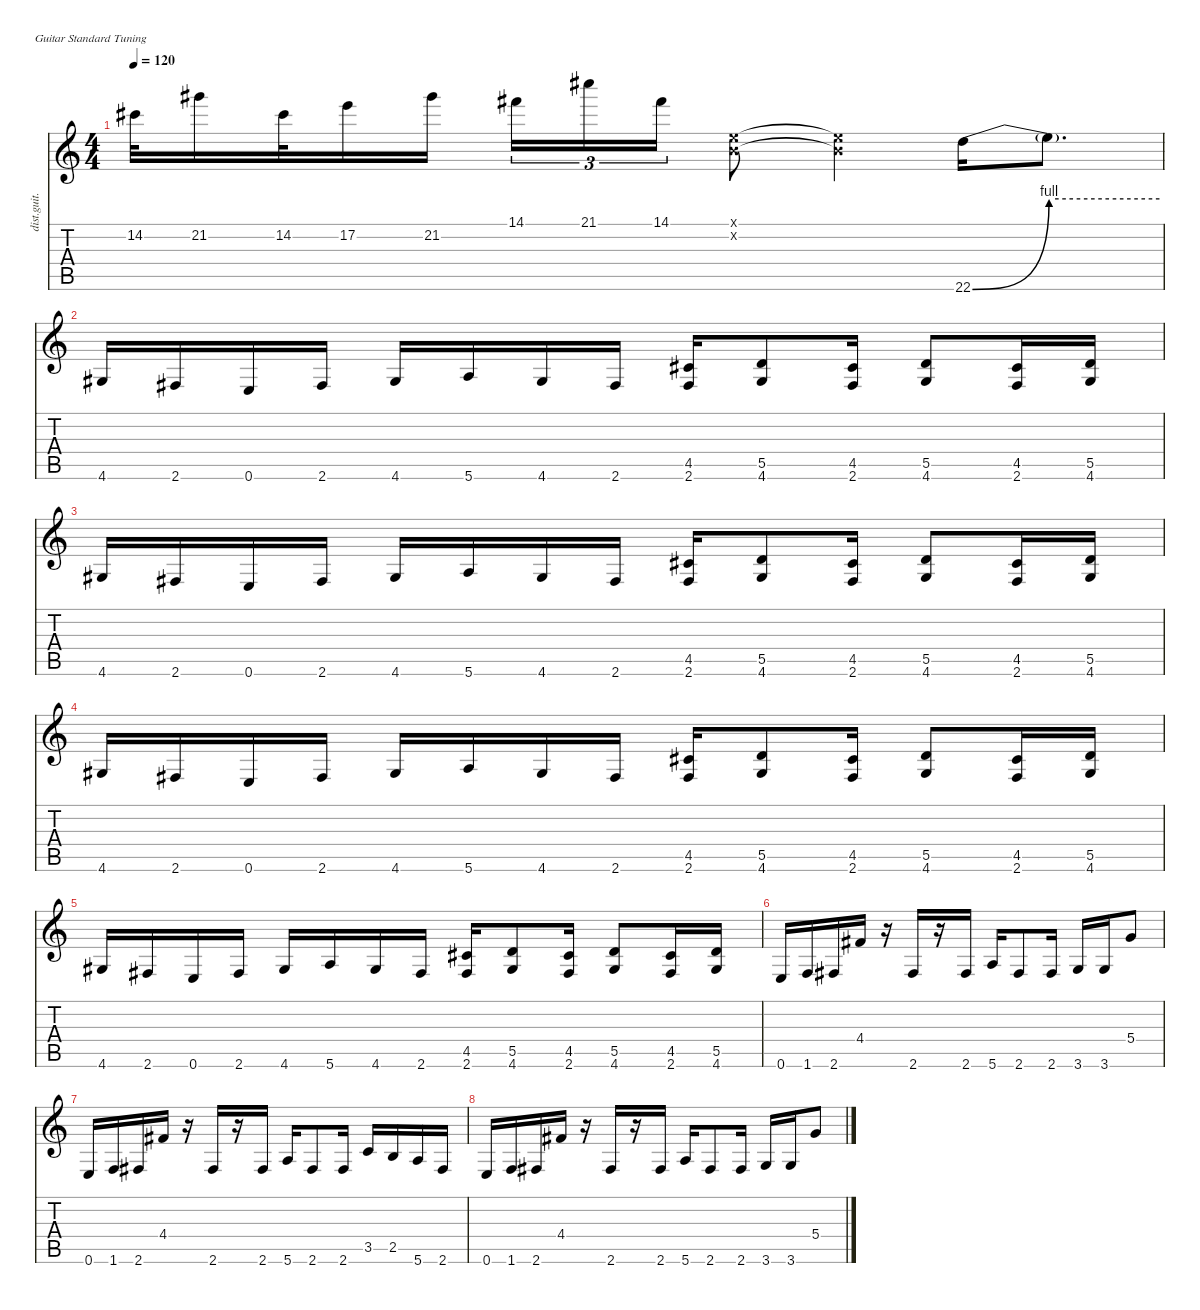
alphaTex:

\defaultSystemsLayout 4
\hideDynamics
\bracketExtendMode nobrackets
\otherSystemsTrackNameOrientation horizontal
\track ("Mustaine" "dist.guit.") {defaultSystemsLayout 8 instrument distortionguitar}
\staff {score tabs}
\tuning (E4 B3 G3 D3 A2 E2)
\ts (4 4)
\tempo 120
\clef g2
\ks c
14.2{acc #}.32{dy f beam Down} 21.2{acc #}.16{beam Down} 14.2{acc #}.32{beam Down} 17.2.16{beam Down} 21.2{acc #}.16{beam Down} 14.1{acc #}.16{tu (3 2) beam Down} 21.1{acc #}.16{tu (3 2) beam Down} 14.1{acc #}.16{tu (3 2) beam Down} (0.1{x} 0.2{x}).8{beam Down} (0.1{x t} 0.2{x t}).4{beam Down} 22.6{be (bend 0 0 60 4)}.16{beam Down} 22.6{be (hold 0 4 60 4) t}.8{d beam Down} |
4.6{acc #}.16{beam Up} 2.6{acc #}.16{beam Up} 0.6.16{beam Up} 2.6{acc #}.16{beam Up} 4.6{acc #}.16{beam Up} 5.6.16{beam Up} 4.6{acc #}.16{beam Up} 2.6{acc #}.16{beam Up} (4.5{acc #} 2.6{acc #}).16{beam Up} (5.5 4.6{acc #}).8{beam Up} (4.5{acc #} 2.6{acc #}).16{beam Up} (5.5 4.6{acc #}).8{beam Up} (4.5{acc #} 2.6{acc #}).16{beam Up} (5.5 4.6{acc #}).16{beam Up} |
4.6{acc #}.16{beam Up} 2.6{acc #}.16{beam Up} 0.6.16{beam Up} 2.6{acc #}.16{beam Up} 4.6{acc #}.16{beam Up} 5.6.16{beam Up} 4.6{acc #}.16{beam Up} 2.6{acc #}.16{beam Up} (4.5{acc #} 2.6{acc #}).16{beam Up} (5.5 4.6{acc #}).8{beam Up} (4.5{acc #} 2.6{acc #}).16{beam Up} (5.5 4.6{acc #}).8{beam Up} (4.5{acc #} 2.6{acc #}).16{beam Up} (5.5 4.6{acc #}).16{beam Up} |
4.6{acc #}.16{beam Up} 2.6{acc #}.16{beam Up} 0.6.16{beam Up} 2.6{acc #}.16{beam Up} 4.6{acc #}.16{beam Up} 5.6.16{beam Up} 4.6{acc #}.16{beam Up} 2.6{acc #}.16{beam Up} (4.5{acc #} 2.6{acc #}).16{beam Up} (5.5 4.6{acc #}).8{beam Up} (4.5{acc #} 2.6{acc #}).16{beam Up} (5.5 4.6{acc #}).8{beam Up} (4.5{acc #} 2.6{acc #}).16{beam Up} (5.5 4.6{acc #}).16{beam Up} |
4.6{acc #}.16{beam Up} 2.6{acc #}.16{beam Up} 0.6.16{beam Up} 2.6{acc #}.16{beam Up} 4.6{acc #}.16{beam Up} 5.6.16{beam Up} 4.6{acc #}.16{beam Up} 2.6{acc #}.16{beam Up} (4.5{acc #} 2.6{acc #}).16{beam Up} (5.5 4.6{acc #}).8{beam Up} (4.5{acc #} 2.6{acc #}).16{beam Up} (5.5 4.6{acc #}).8{beam Up} (4.5{acc #} 2.6{acc #}).16{beam Up} (5.5 4.6{acc #}).16{beam Up} |
0.6.16{beam Up} 1.6.16{beam Up} 2.6{acc #}.16{beam Up} 4.4{acc #}.16{beam Up} r.16{beam Up} 2.6{acc #}.16{beam Up} r.16{beam Up} 2.6{acc #}.16{beam Up} 5.6.16{beam Up} 2.6{acc #}.8{beam Up} 2.6{acc #}.16{beam Up} 3.6.16{beam Up} 3.6.16{beam Up} 5.4.8{beam Up} |
0.6.16{beam Up} 1.6.16{beam Up} 2.6{acc #}.16{beam Up} 4.4{acc #}.16{beam Up} r.16{beam Up} 2.6{acc #}.16{beam Up} r.16{beam Up} 2.6{acc #}.16{beam Up} 5.6.16{beam Up} 2.6{acc #}.8{beam Up} 2.6{acc #}.16{beam Up} 3.5.16{beam Up} 2.5.16{beam Up} 5.6.16{beam Up} 2.6{acc #}.16{beam Up} |
0.6.16{beam Up} 1.6.16{beam Up} 2.6{acc #}.16{beam Up} 4.4{acc #}.16{beam Up} r.16{beam Up} 2.6{acc #}.16{beam Up} r.16{beam Up} 2.6{acc #}.16{beam Up} 5.6.16{beam Up} 2.6{acc #}.8{beam Up} 2.6{acc #}.16{beam Up} 3.6.16{beam Up} 3.6.16{beam Up} 5.4.8{beam Up}
